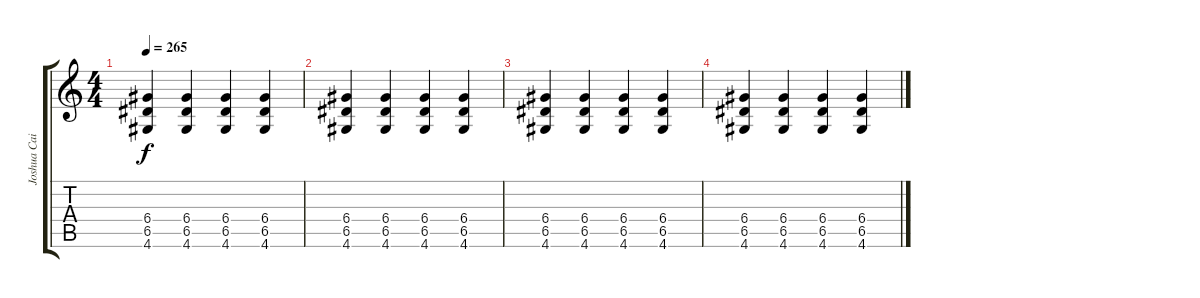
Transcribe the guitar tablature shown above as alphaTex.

\track ("Joshua Cain Distortion" "Joshua Cai") {instrument overdrivenguitar}
\staff {score tabs}
\tuning (E4 B3 G3 D3 A2 E2) {hide}
\ts (4 4)
\tempo 265
\clef g2
\ks c
(6.4 6.5 4.6).4{dy f} (6.4 6.5 4.6).4 (6.4 6.5 4.6).4 (6.4 6.5 4.6).4 |
(6.4 6.5 4.6).4 (6.4 6.5 4.6).4 (6.4 6.5 4.6).4 (6.4 6.5 4.6).4 |
(6.4 6.5 4.6).4 (6.4 6.5 4.6).4 (6.4 6.5 4.6).4 (6.4 6.5 4.6).4 |
(6.4 6.5 4.6).4 (6.4 6.5 4.6).4 (6.4 6.5 4.6).4 (6.4 6.5 4.6).4
